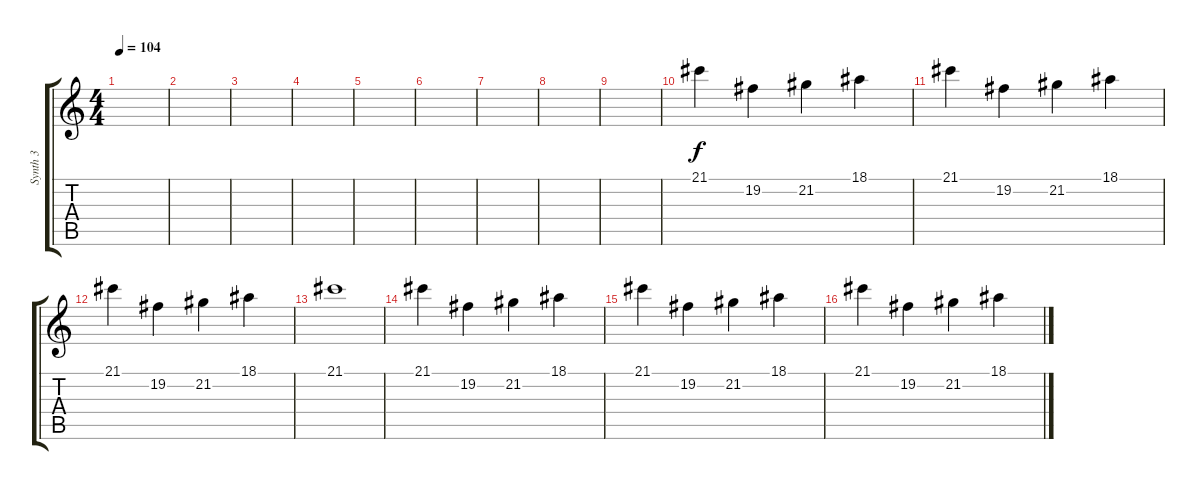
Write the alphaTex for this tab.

\track ("Synth 3" "Synth 3") {instrument pad1newage}
\staff {score tabs}
\tuning (E4 B3 G3 D3 A2 E2) {hide}
\ts (4 4)
\tempo 104
\clef g2
\ks c
|
|
|
|
|
|
|
|
|
21.1.4 19.2.4 21.2.4 18.1.4 |
21.1.4 19.2.4 21.2.4 18.1.4 |
21.1.4 19.2.4 21.2.4 18.1.4 |
21.1.1 |
21.1.4 19.2.4 21.2.4 18.1.4 |
21.1.4 19.2.4 21.2.4 18.1.4 |
21.1.4 19.2.4 21.2.4 18.1.4
